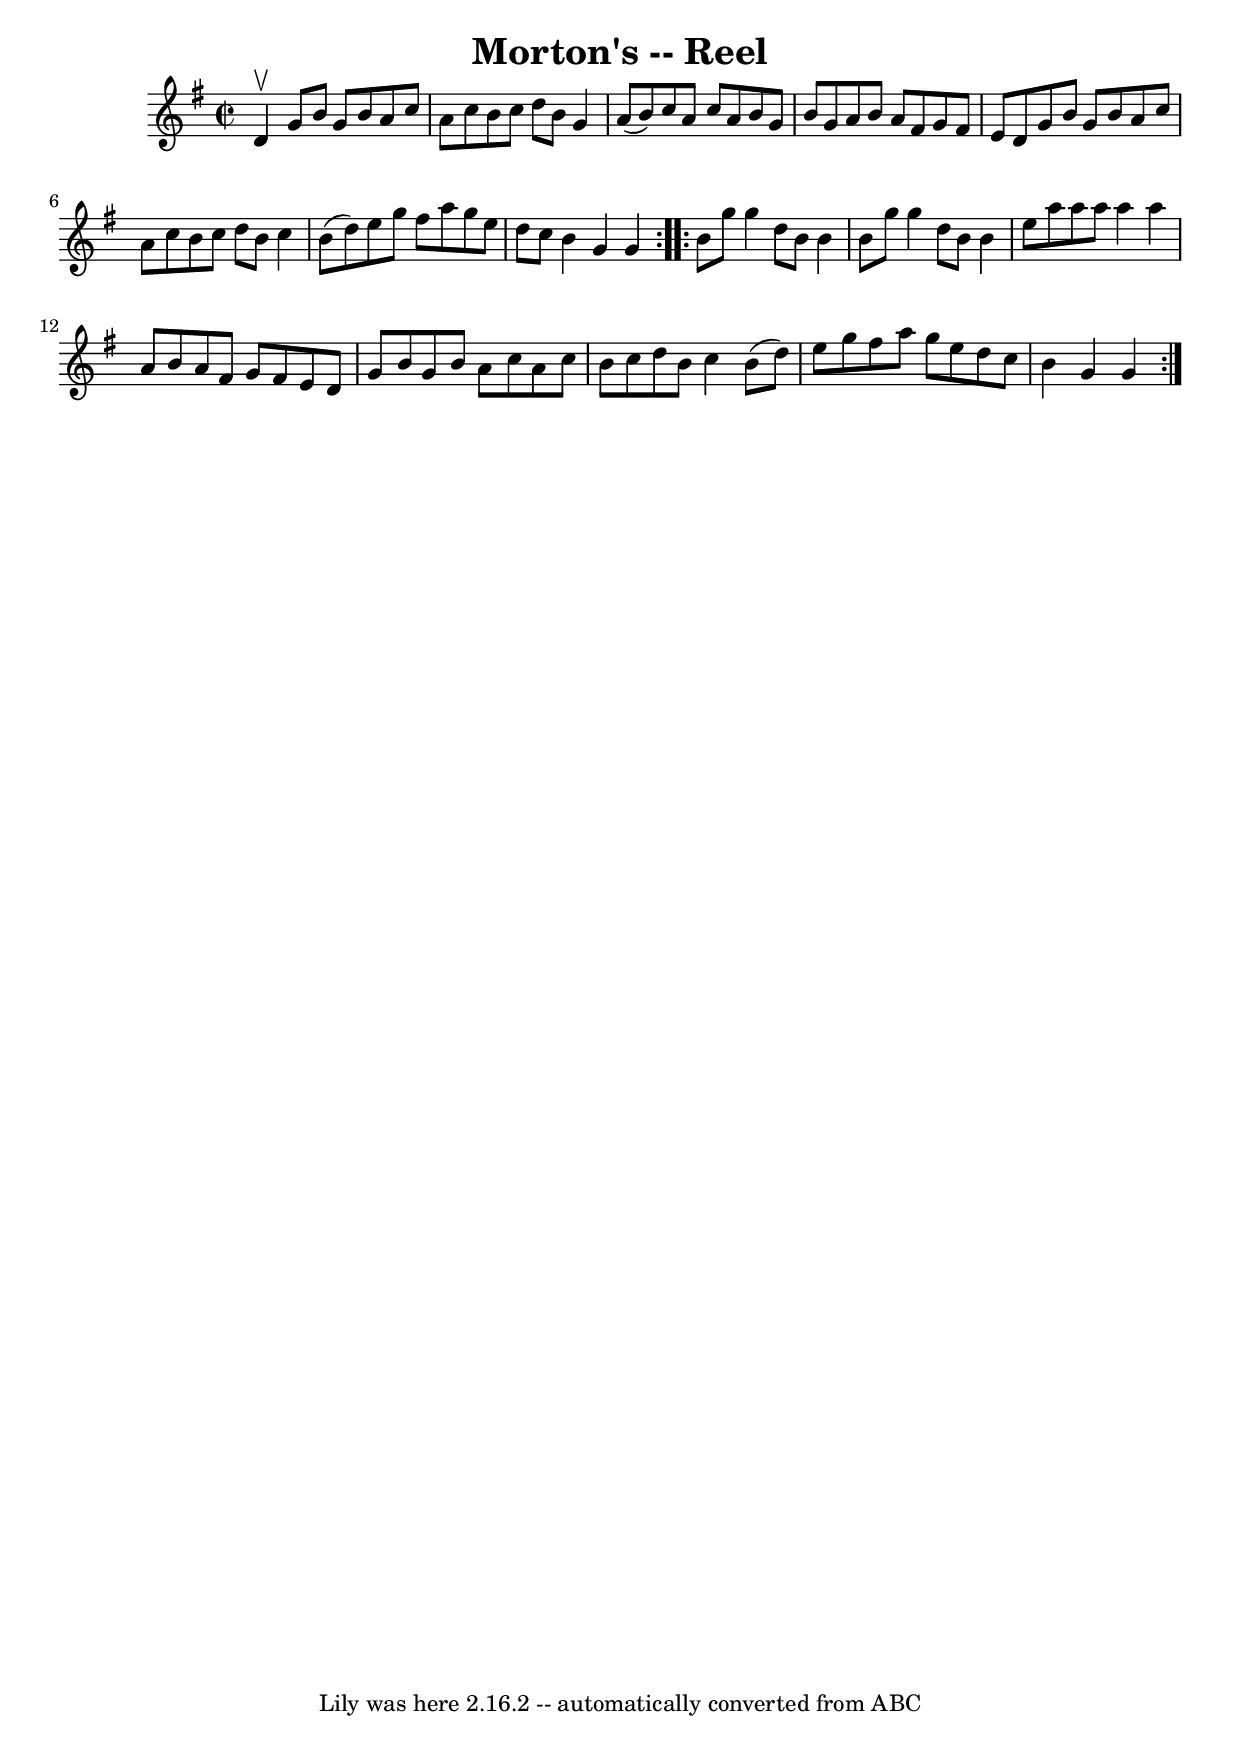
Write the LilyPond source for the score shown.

\version "2.16.2"
\include "Mammoth.ily"
\header {
  %% book = "Ryan's Mammoth Collection"
  crossRefNumber = "1"
  footnotes = ""
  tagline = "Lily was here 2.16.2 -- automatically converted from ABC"
  title = "Morton's -- Reel"

}
voicedefault =  {



  \repeat volta 2 {

    \override Staff.TimeSignature #'style = #'C
    \time 2/2 
    \key g \major     d'4^\upbow  |
    g'8 b'8 g'8 b'8         a'8 c''8 a'8 c''8   |
    b'8 c''8 d''8 b'8 g'4 a'8 (b'8) |
    c''8 a'8 c''8 a'8 b'8 g'8 b'8 g'8   |
    a'8 b'8 a'8 fis'8 g'8 fis'8 e'8 d'8  |
         g'8 b'8 g'8 b'8 a'8 c''8 a'8 c''8   |
    b'8         c''8 d''8 b'8 c''4 b'8 (d''8)  |
    e''8 g''8         fis''8 a''8 g''8 e''8 d''8 c''8   |
    b'4 g'4 g'4  

  } 
  \repeat volta 2 {     b'8 g''8 g''4 d''8 b'8 b'4   |
         b'8 g''8 g''4 d''8 b'8 b'4   |
    e''8 a''8 a''8         a''8 a''4 a''4   |
    a'8 b'8 a'8 fis'8 g'8 fis'8         e'8 d'8   |
    g'8 b'8 g'8 b'8 a'8 c''8 a'8 c''8  |
    b'8 c''8 d''8 b'8 c''4 b'8 (d''8) |
         e''8 g''8 fis''8 a''8 g''8 e''8 d''8 c''8   |
    b'4  
    g'4 g'4  
  }   

}

\score{
  <<

    \context Staff="default"
    {
      \voicedefault 
      
    }

  >>
  \layout {
    
  }
  \midi {
  }

}
